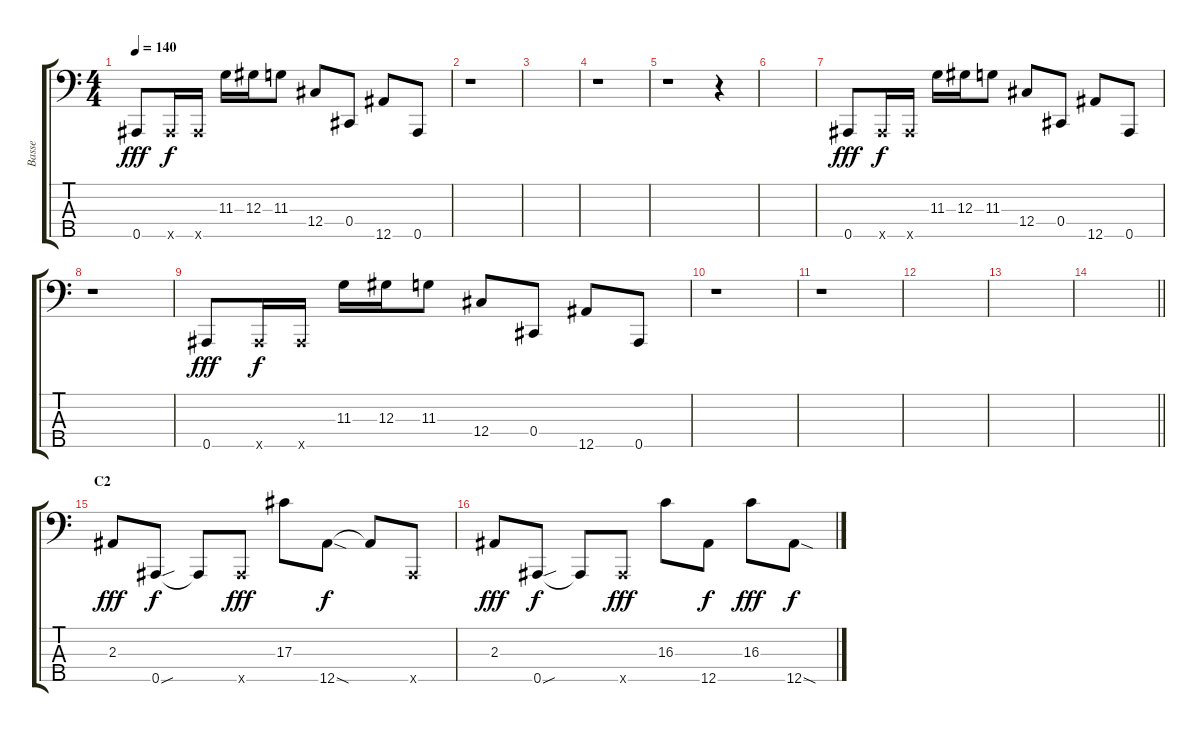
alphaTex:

\track ("Basse" "Basse") {instrument electricbasspick}
\staff {score tabs}
\tuning (Gb2 Db2 Ab1 Db1 Bb0) {hide}
\ts (4 4)
\tempo 140
\clef f4
\ks c
0.5.8{dy fff} 0.5{x}.16{dy f} 0.5{x}.16 11.3.16 12.3.16 11.3.8 12.4.8 0.4.8 12.5.8 0.5.8 |
r.1 |
|
r.1 |
r.1 r.4 |
|
0.5.8{dy fff} 0.5{x}.16{dy f} 0.5{x}.16 11.3.16 12.3.16 11.3.8 12.4.8 0.4.8 12.5.8 0.5.8 |
r.1 |
0.5.8{dy fff} 0.5{x}.16{dy f} 0.5{x}.16 11.3.16 12.3.16 11.3.8 12.4.8 0.4.8 12.5.8 0.5.8 |
r.1 |
r.1 |
|
|
\barLineRight lightlight
|
\section ("" "C2")
2.3.8{dy fff} 0.5{sou}.8{dy f} 0.5{t}.8 0.5{x}.8{dy fff} 17.3.8 12.5{sod}.8{dy f} 12.5{t}.8 0.5{x}.8 |
2.3.8{dy fff} 0.5{sou}.8{dy f} 0.5{t}.8 0.5{x}.8{dy fff} 16.3.8 12.5.8{dy f} 16.3.8{dy fff} 12.5{sod}.8{dy f}
